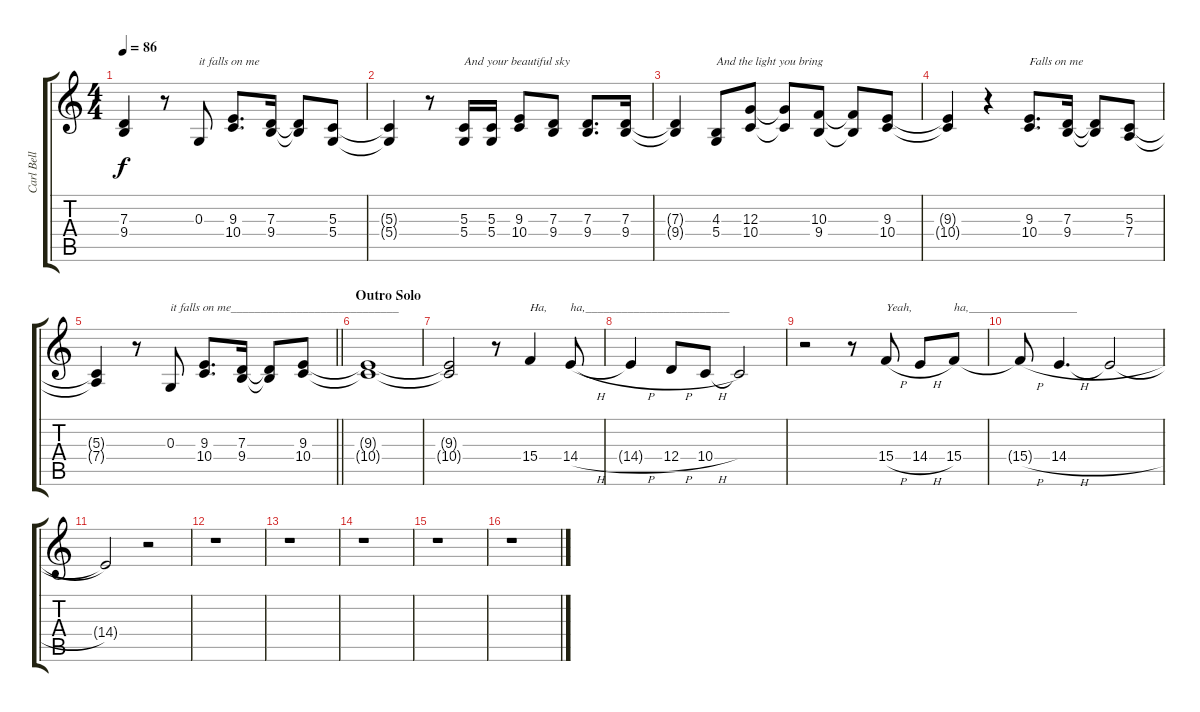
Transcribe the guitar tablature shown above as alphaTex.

\track ("Carl Bell (Backing Vocals)" "Carl Bell ") {instrument harmonica}
\staff {score tabs}
\tuning (E4 B3 G3 D3 A2 E2) {hide}
\ts (4 4)
\tempo 86
\clef g2
\ks c
(7.3 9.4).4{dy f} r.8 0.3.8{txt "it falls on me"} (9.3 10.4).8{d} (7.3 9.4).16 (7.3{t} 9.4{t}).8 (5.3 5.4).8 |
(5.3{t} 5.4{t}).4 r.8 (5.3 5.4).16{txt "And your beautiful sky"} (5.3 5.4).16 (9.3 10.4).8 (7.3 9.4).8 (7.3 9.4).8{d} (7.3 9.4).16 |
(7.3{t} 9.4{t}).4 (4.3 5.4).8{txt "And the light you bring"} (12.3 10.4).8 (12.3{t} 10.4{t}).8 (10.3 9.4).8 (10.3{t} 9.4{t}).8 (9.3 10.4).8 |
(9.3{t} 10.4{t}).4 r.4 (9.3 10.4).8{d txt "Falls on me"} (7.3 9.4).16 (7.3{t} 9.4{t}).8 (5.3 7.4).8 |
\barLineRight lightlight
(5.3{t} 7.4{t}).4 r.8 0.3.8{txt "it falls on me____________________________"} (9.3 10.4).8{d} (7.3 9.4).16 (7.3{t} 9.4{t}).8 (9.3 10.4).8 |
\section ("" "Outro Solo")
(9.3{t} 10.4{t}).1 |
(9.3{t} 10.4{t}).2 r.8 15.4.4{txt "Ha," instrument violin} 14.4{h}.8{txt "ha,________________________"} |
14.4{h t}.4 12.4{h}.8 10.4{h}.8 10.4{t}.2 |
r.2 r.8 15.4{h}.8{txt "Yeah,"} 14.4{h}.8 15.4.8{txt "ha,__________________"} |
15.4{h t}.8 14.4{h}.4{d} 14.4{h t}.2 |
14.4{t}.2 r.2 |
r.1 |
r.1 |
r.1 |
r.1 |
r.1
